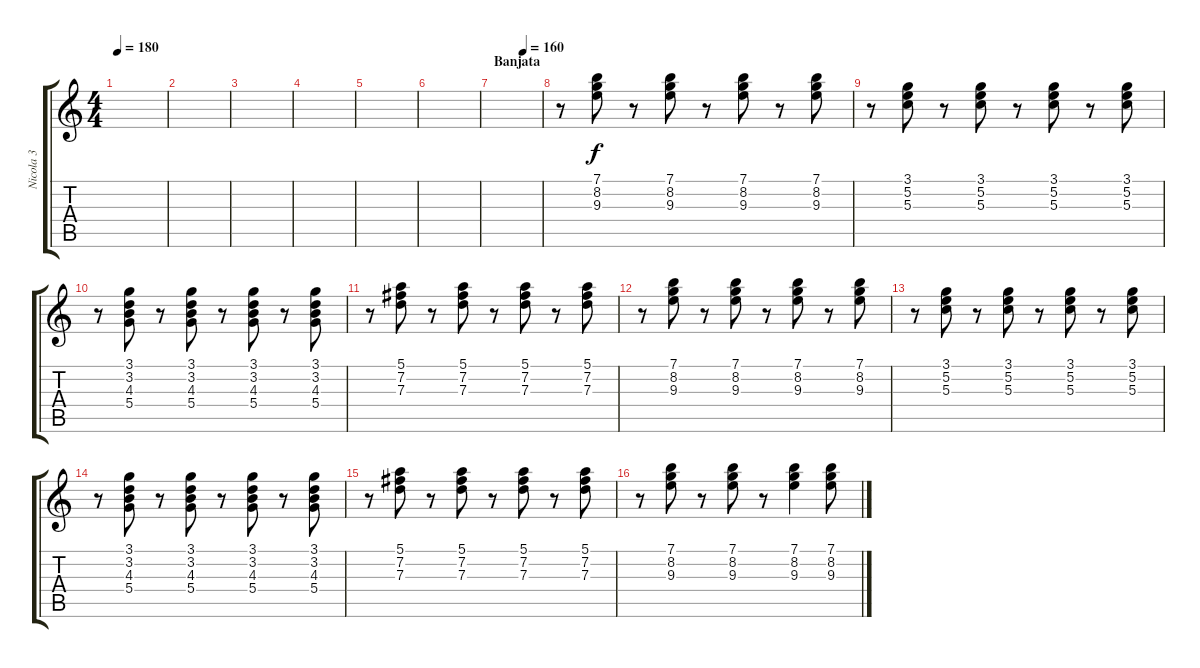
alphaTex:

\track ("Nicola 3" "Nicola 3") {instrument electricguitarclean}
\staff {score tabs}
\tuning (E4 B3 G3 D3 A2 E2) {hide}
\ts (4 4)
\tempo 180
\clef g2
\ks c
|
|
|
|
|
|
\section ("" "Banjata")
\tempo (160 0.625)
|
r.8{instrument electricguitarclean} (7.1 8.2 9.3).8 r.8 (7.1 8.2 9.3).8 r.8 (7.1 8.2 9.3).8 r.8 (7.1 8.2 9.3).8 |
r.8 (3.1 5.2 5.3).8 r.8 (3.1 5.2 5.3).8 r.8 (3.1 5.2 5.3).8 r.8 (3.1 5.2 5.3).8 |
r.8 (3.1 3.2 4.3 5.4).8 r.8 (3.1 3.2 4.3 5.4).8 r.8 (3.1 3.2 4.3 5.4).8 r.8 (3.1 3.2 4.3 5.4).8 |
r.8 (5.1 7.2 7.3).8 r.8 (5.1 7.2 7.3).8 r.8 (5.1 7.2 7.3).8 r.8 (5.1 7.2 7.3).8 |
r.8{instrument electricguitarclean} (7.1 8.2 9.3).8 r.8 (7.1 8.2 9.3).8 r.8 (7.1 8.2 9.3).8 r.8 (7.1 8.2 9.3).8 |
r.8 (3.1 5.2 5.3).8 r.8 (3.1 5.2 5.3).8 r.8 (3.1 5.2 5.3).8 r.8 (3.1 5.2 5.3).8 |
r.8 (3.1 3.2 4.3 5.4).8 r.8 (3.1 3.2 4.3 5.4).8 r.8 (3.1 3.2 4.3 5.4).8 r.8 (3.1 3.2 4.3 5.4).8 |
r.8 (5.1 7.2 7.3).8 r.8 (5.1 7.2 7.3).8 r.8 (5.1 7.2 7.3).8 r.8 (5.1 7.2 7.3).8 |
r.8{instrument electricguitarclean} (7.1 8.2 9.3).8 r.8 (7.1 8.2 9.3).8 r.8 (7.1 8.2 9.3).4 (7.1 8.2 9.3).8
